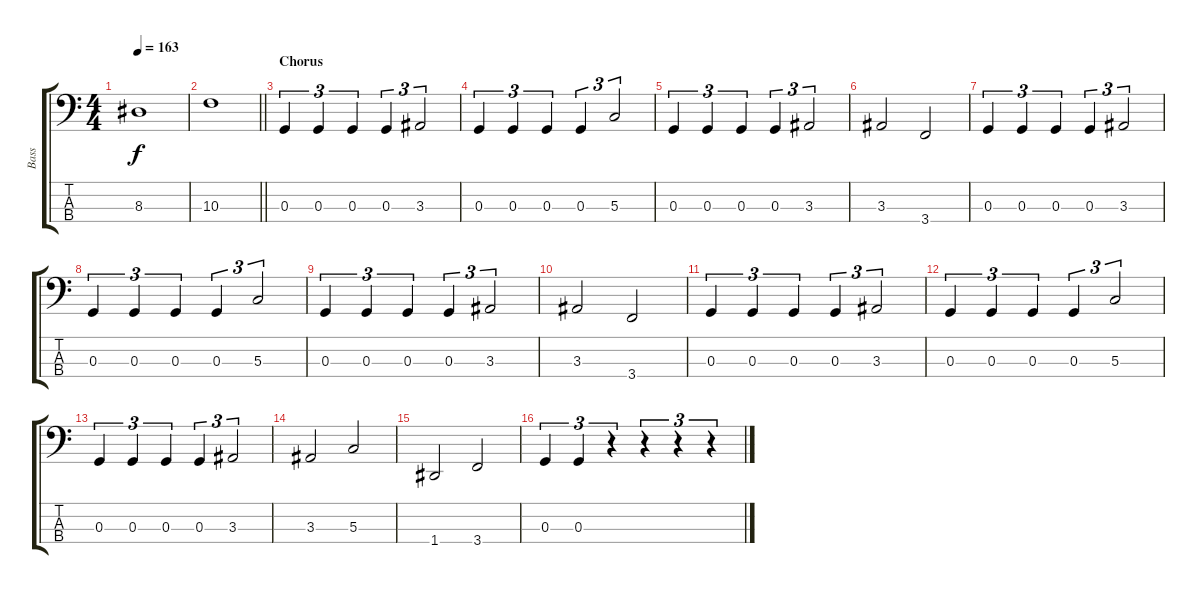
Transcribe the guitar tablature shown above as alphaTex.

\track ("Bass" "Bass") {instrument electricbassfinger}
\staff {score tabs}
\tuning (F2 C2 G1 D1) {hide}
\ts (4 4)
\tempo 163
\clef f4
\ks c
8.3.1{dy f} |
\barLineRight lightlight
10.3.1 |
\section ("" "Chorus")
0.3.4{tu (3 2)} 0.3.4{tu (3 2)} 0.3.4{tu (3 2)} 0.3.4{tu (3 2)} 3.3.2{tu (3 2)} |
0.3.4{tu (3 2)} 0.3.4{tu (3 2)} 0.3.4{tu (3 2)} 0.3.4{tu (3 2)} 5.3.2{tu (3 2)} |
0.3.4{tu (3 2)} 0.3.4{tu (3 2)} 0.3.4{tu (3 2)} 0.3.4{tu (3 2)} 3.3.2{tu (3 2)} |
3.3.2 3.4.2 |
0.3.4{tu (3 2)} 0.3.4{tu (3 2)} 0.3.4{tu (3 2)} 0.3.4{tu (3 2)} 3.3.2{tu (3 2)} |
0.3.4{tu (3 2)} 0.3.4{tu (3 2)} 0.3.4{tu (3 2)} 0.3.4{tu (3 2)} 5.3.2{tu (3 2)} |
0.3.4{tu (3 2)} 0.3.4{tu (3 2)} 0.3.4{tu (3 2)} 0.3.4{tu (3 2)} 3.3.2{tu (3 2)} |
3.3.2 3.4.2 |
0.3.4{tu (3 2)} 0.3.4{tu (3 2)} 0.3.4{tu (3 2)} 0.3.4{tu (3 2)} 3.3.2{tu (3 2)} |
0.3.4{tu (3 2)} 0.3.4{tu (3 2)} 0.3.4{tu (3 2)} 0.3.4{tu (3 2)} 5.3.2{tu (3 2)} |
0.3.4{tu (3 2)} 0.3.4{tu (3 2)} 0.3.4{tu (3 2)} 0.3.4{tu (3 2)} 3.3.2{tu (3 2)} |
3.3.2 5.3.2 |
1.4.2 3.4.2 |
0.3.4{tu (3 2)} 0.3.4{tu (3 2)} r.4{tu (3 2)} r.4{tu (3 2)} r.4{tu (3 2)} r.4{tu (3 2)}
